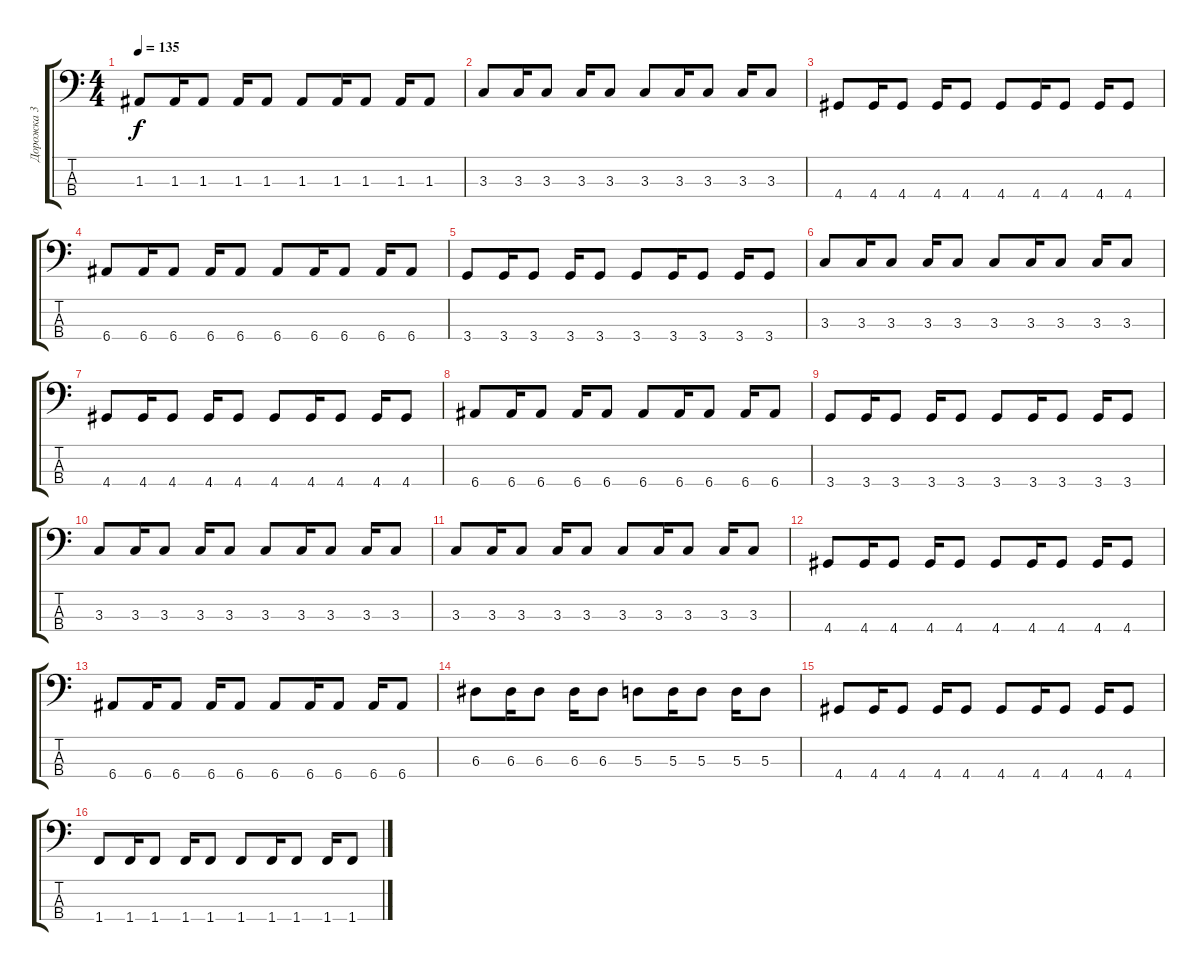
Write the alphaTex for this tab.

\track ("Дорожка 3" "Дорожка 3") {instrument electricbasspick}
\staff {score tabs}
\tuning (G2 D2 A1 E1) {hide}
\ts (4 4)
\tempo 135
\clef f4
\ks c
1.3.8{dy f} 1.3.16 1.3.8 1.3.16 1.3.8 1.3.8 1.3.16 1.3.8 1.3.16 1.3.8 |
3.3.8 3.3.16 3.3.8 3.3.16 3.3.8 3.3.8 3.3.16 3.3.8 3.3.16 3.3.8 |
4.4.8 4.4.16 4.4.8 4.4.16 4.4.8 4.4.8 4.4.16 4.4.8 4.4.16 4.4.8 |
6.4.8 6.4.16 6.4.8 6.4.16 6.4.8 6.4.8 6.4.16 6.4.8 6.4.16 6.4.8 |
3.4.8 3.4.16 3.4.8 3.4.16 3.4.8 3.4.8 3.4.16 3.4.8 3.4.16 3.4.8 |
3.3.8 3.3.16 3.3.8 3.3.16 3.3.8 3.3.8 3.3.16 3.3.8 3.3.16 3.3.8 |
4.4.8 4.4.16 4.4.8 4.4.16 4.4.8 4.4.8 4.4.16 4.4.8 4.4.16 4.4.8 |
6.4.8 6.4.16 6.4.8 6.4.16 6.4.8 6.4.8 6.4.16 6.4.8 6.4.16 6.4.8 |
3.4.8 3.4.16 3.4.8 3.4.16 3.4.8 3.4.8 3.4.16 3.4.8 3.4.16 3.4.8 |
3.3.8 3.3.16 3.3.8 3.3.16 3.3.8 3.3.8 3.3.16 3.3.8 3.3.16 3.3.8 |
3.3.8 3.3.16 3.3.8 3.3.16 3.3.8 3.3.8 3.3.16 3.3.8 3.3.16 3.3.8 |
4.4.8 4.4.16 4.4.8 4.4.16 4.4.8 4.4.8 4.4.16 4.4.8 4.4.16 4.4.8 |
6.4.8 6.4.16 6.4.8 6.4.16 6.4.8 6.4.8 6.4.16 6.4.8 6.4.16 6.4.8 |
6.3.8 6.3.16 6.3.8 6.3.16 6.3.8 5.3.8 5.3.16 5.3.8 5.3.16 5.3.8 |
4.4.8 4.4.16 4.4.8 4.4.16 4.4.8 4.4.8 4.4.16 4.4.8 4.4.16 4.4.8 |
1.4.8 1.4.16 1.4.8 1.4.16 1.4.8 1.4.8 1.4.16 1.4.8 1.4.16 1.4.8
